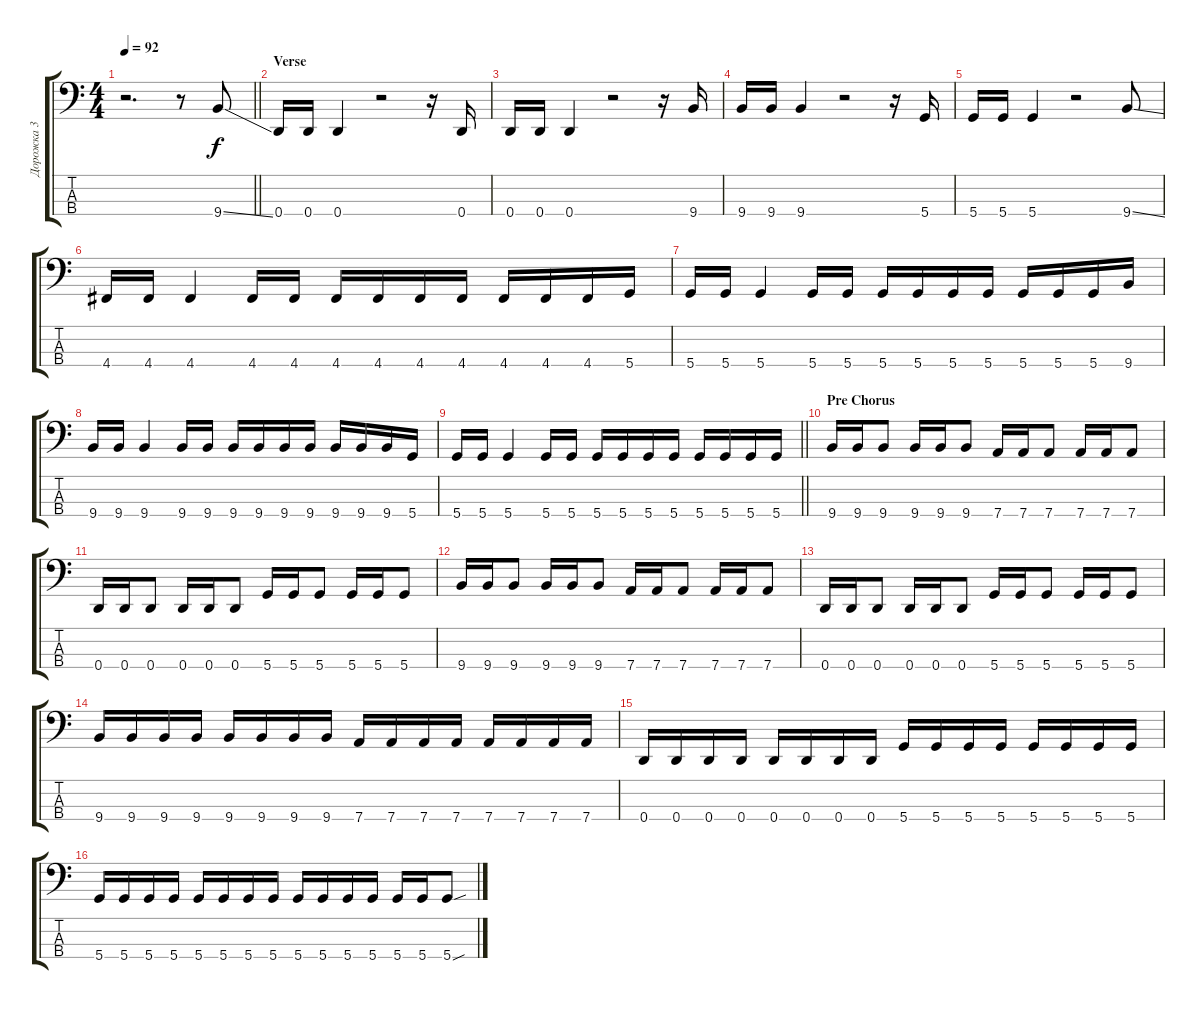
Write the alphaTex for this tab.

\track ("Дорожка 3" "Дорожка 3") {instrument electricbassfinger}
\staff {score tabs}
\tuning (G2 D2 A1 D1) {hide}
\ts (4 4)
\tempo 92
\clef f4
\barLineRight lightlight
\ks c
r.2{d dy f} r.8 9.4{ss}.8 |
\section ("" "Verse")
0.4.16 0.4.16 0.4.4 r.2 r.16 0.4.16 |
0.4.16 0.4.16 0.4.4 r.2 r.16 9.4.16 |
9.4.16 9.4.16 9.4.4 r.2 r.16 5.4.16 |
5.4.16 5.4.16 5.4.4 r.2 9.4{ss}.8 |
4.4.16 4.4.16 4.4.4 4.4.16 4.4.16 4.4.16 4.4.16 4.4.16 4.4.16 4.4.16 4.4.16 4.4.16 5.4.16 |
5.4.16 5.4.16 5.4.4 5.4.16 5.4.16 5.4.16 5.4.16 5.4.16 5.4.16 5.4.16 5.4.16 5.4.16 9.4.16 |
9.4.16 9.4.16 9.4.4 9.4.16 9.4.16 9.4.16 9.4.16 9.4.16 9.4.16 9.4.16 9.4.16 9.4.16 5.4.16 |
\barLineRight lightlight
5.4.16 5.4.16 5.4.4 5.4.16 5.4.16 5.4.16 5.4.16 5.4.16 5.4.16 5.4.16 5.4.16 5.4.16 5.4.16 |
\section ("" "Pre Chorus")
9.4.16 9.4.16 9.4.8 9.4.16 9.4.16 9.4.8 7.4.16 7.4.16 7.4.8 7.4.16 7.4.16 7.4.8 |
0.4.16 0.4.16 0.4.8 0.4.16 0.4.16 0.4.8 5.4.16 5.4.16 5.4.8 5.4.16 5.4.16 5.4.8 |
9.4.16 9.4.16 9.4.8 9.4.16 9.4.16 9.4.8 7.4.16 7.4.16 7.4.8 7.4.16 7.4.16 7.4.8 |
0.4.16 0.4.16 0.4.8 0.4.16 0.4.16 0.4.8 5.4.16 5.4.16 5.4.8 5.4.16 5.4.16 5.4.8 |
9.4.16 9.4.16 9.4.16 9.4.16 9.4.16 9.4.16 9.4.16 9.4.16 7.4.16 7.4.16 7.4.16 7.4.16 7.4.16 7.4.16 7.4.16 7.4.16 |
0.4.16 0.4.16 0.4.16 0.4.16 0.4.16 0.4.16 0.4.16 0.4.16 5.4.16 5.4.16 5.4.16 5.4.16 5.4.16 5.4.16 5.4.16 5.4.16 |
5.4.16 5.4.16 5.4.16 5.4.16 5.4.16 5.4.16 5.4.16 5.4.16 5.4.16 5.4.16 5.4.16 5.4.16 5.4.16 5.4.16 5.4{sou}.8
